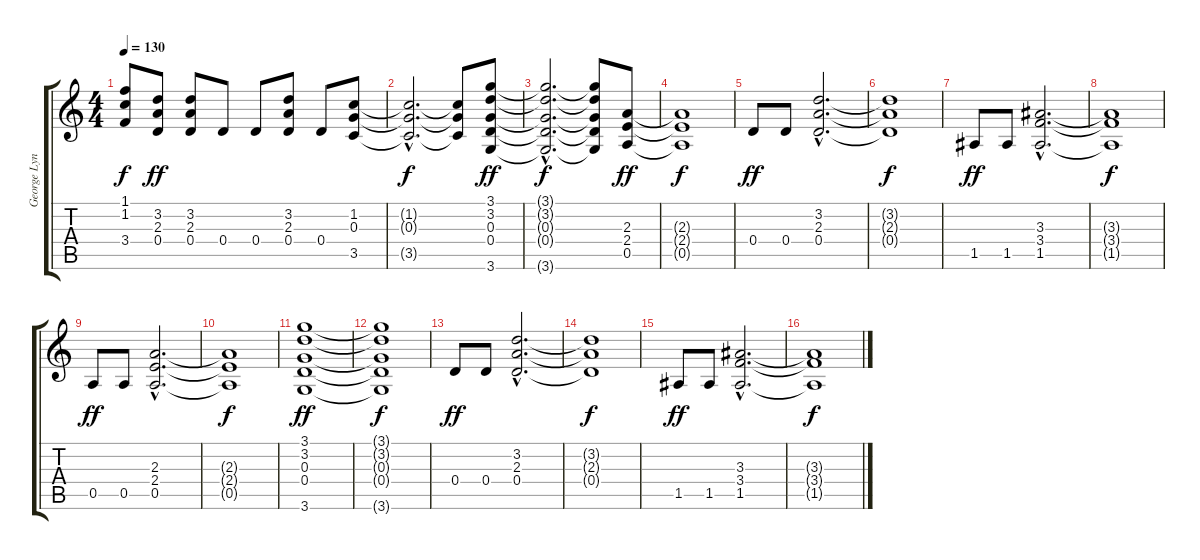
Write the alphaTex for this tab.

\track ("George Lynch I" "George Lyn") {instrument overdrivenguitar}
\staff {score tabs}
\tuning (E4 B3 G3 D3 A2 E2) {hide}
\ts (4 4)
\tempo 130
\clef g2
\ks c
(1.1{t} 1.2{t} 3.4{t}).8{dy f} (3.2 2.3 0.4).8{dy ff} (3.2 2.3 0.4).8 0.4.8 0.4.8 (3.2 2.3 0.4).8 0.4.8 (1.2 0.3 3.5).8 |
(1.2{hac t} 0.3{hac t} 3.5{hac t}).2{d dy f} (1.2{t} 0.3{t} 3.5{t}).8 (3.1 3.2 0.3 0.4 3.6).8{dy ff} |
(3.1{hac t} 3.2{hac t} 0.3{hac t} 0.4{hac t} 3.6{hac t}).2{d dy f} (3.1{t} 3.2{t} 0.3{t} 0.4{t} 3.6{t}).8 (2.3 2.4 0.5).8{dy ff} |
(2.3{t} 2.4{t} 0.5{t}).1{dy f} |
0.4.8{dy ff} 0.4.8 (3.2{hac} 2.3{hac} 0.4{hac}).2{d} |
(3.2{t} 2.3{t} 0.4{t}).1{dy f} |
1.5.8{dy ff} 1.5.8 (3.3{hac} 3.4{hac} 1.5{hac}).2{d} |
(3.3{t} 3.4{t} 1.5{t}).1{dy f} |
0.5.8{dy ff} 0.5.8 (2.3{hac} 2.4{hac} 0.5{hac}).2{d} |
(2.3{t} 2.4{t} 0.5{t}).1{dy f} |
(3.1 3.2 0.3 0.4 3.6).1{dy ff} |
(3.1{t} 3.2{t} 0.3{t} 0.4{t} 3.6{t}).1{dy f} |
0.4.8{dy ff} 0.4.8 (3.2{hac} 2.3{hac} 0.4{hac}).2{d} |
(3.2{t} 2.3{t} 0.4{t}).1{dy f} |
1.5.8{dy ff} 1.5.8 (3.3{hac} 3.4{hac} 1.5{hac}).2{d} |
(3.3{t} 3.4{t} 1.5{t}).1{dy f}
